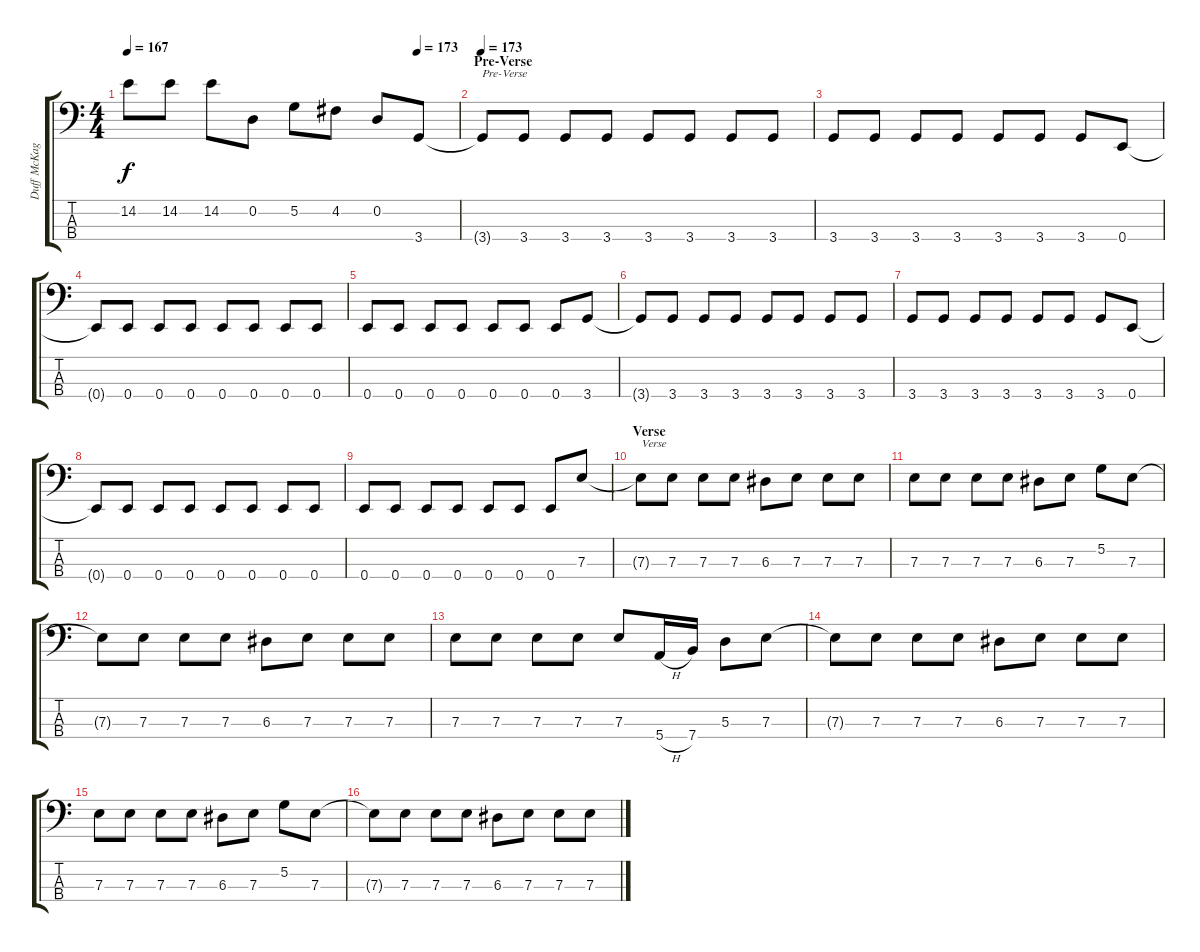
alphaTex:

\track ("Duff McKagan" "Duff McKag") {instrument electricbasspick}
\staff {score tabs}
\tuning (G2 D2 A1 E1) {hide}
\ts (4 4)
\tempo 167
\tempo (173 0.875)
\clef f4
\ks c
14.2.8{dy f} 14.2.8 14.2.8 0.2.8 5.2.8 4.2.8 0.2.8 3.4.8 |
\section ("" "Pre-Verse")
\tempo 173
3.4{t}.8{txt "Pre-Verse"} 3.4.8 3.4.8 3.4.8 3.4.8 3.4.8 3.4.8 3.4.8 |
3.4.8 3.4.8 3.4.8 3.4.8 3.4.8 3.4.8 3.4.8 0.4.8 |
0.4{t}.8 0.4.8 0.4.8 0.4.8 0.4.8 0.4.8 0.4.8 0.4.8 |
0.4.8 0.4.8 0.4.8 0.4.8 0.4.8 0.4.8 0.4.8 3.4.8 |
3.4{t}.8 3.4.8 3.4.8 3.4.8 3.4.8 3.4.8 3.4.8 3.4.8 |
3.4.8 3.4.8 3.4.8 3.4.8 3.4.8 3.4.8 3.4.8 0.4.8 |
0.4{t}.8 0.4.8 0.4.8 0.4.8 0.4.8 0.4.8 0.4.8 0.4.8 |
0.4.8 0.4.8 0.4.8 0.4.8 0.4.8 0.4.8 0.4.8 7.3.8 |
\section ("" "Verse")
7.3{t}.8{txt "Verse"} 7.3.8 7.3.8 7.3.8 6.3.8 7.3.8 7.3.8 7.3.8 |
7.3.8 7.3.8 7.3.8 7.3.8 6.3.8 7.3.8 5.2.8 7.3.8 |
7.3{t}.8 7.3.8 7.3.8 7.3.8 6.3.8 7.3.8 7.3.8 7.3.8 |
7.3.8 7.3.8 7.3.8 7.3.8 7.3.8 5.4{h}.16 7.4.16 5.3.8 7.3.8 |
7.3{t}.8 7.3.8 7.3.8 7.3.8 6.3.8 7.3.8 7.3.8 7.3.8 |
7.3.8 7.3.8 7.3.8 7.3.8 6.3.8 7.3.8 5.2.8 7.3.8 |
7.3{t}.8 7.3.8 7.3.8 7.3.8 6.3.8 7.3.8 7.3.8 7.3.8
